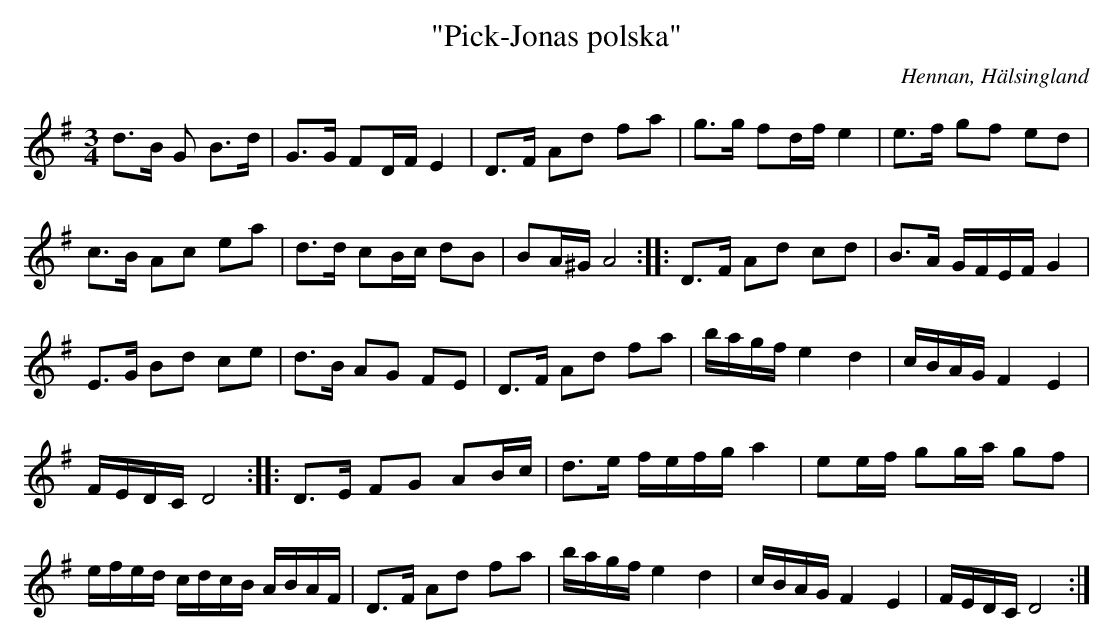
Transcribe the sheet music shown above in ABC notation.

X:1
T: "Pick-Jonas polska"
O: Hennan, Hälsingland
M: 3/4
L: 1/8
K: G
d>B /G B>d | G>G FD/F/ E2 | D>F Ad fa | g>g fd/f/ e2 | e>f gf ed |
c>B Ac ea | d>d cB/c/ dB | BA/^G/ A4 :: D>F Ad cd | B>A G/F/E/F/ G2 |
E>G Bd ce | d>B AG FE | D>F Ad fa | b/a/g/f/ e2 d2 | c/B/A/G/ F2 E2 |
F/E/D/C/ D4 :: D>E FG AB/c/ | d>e f/e/f/g/ a2 | ee/f/ gg/a/ gf |
e/f/e/d/ c/d/c/B/ A/B/A/F/ | D>F Ad fa | b/a/g/f/ e2 d2 | c/B/A/G/ F2 E2 | F/E/D/C/ D4 :|]
